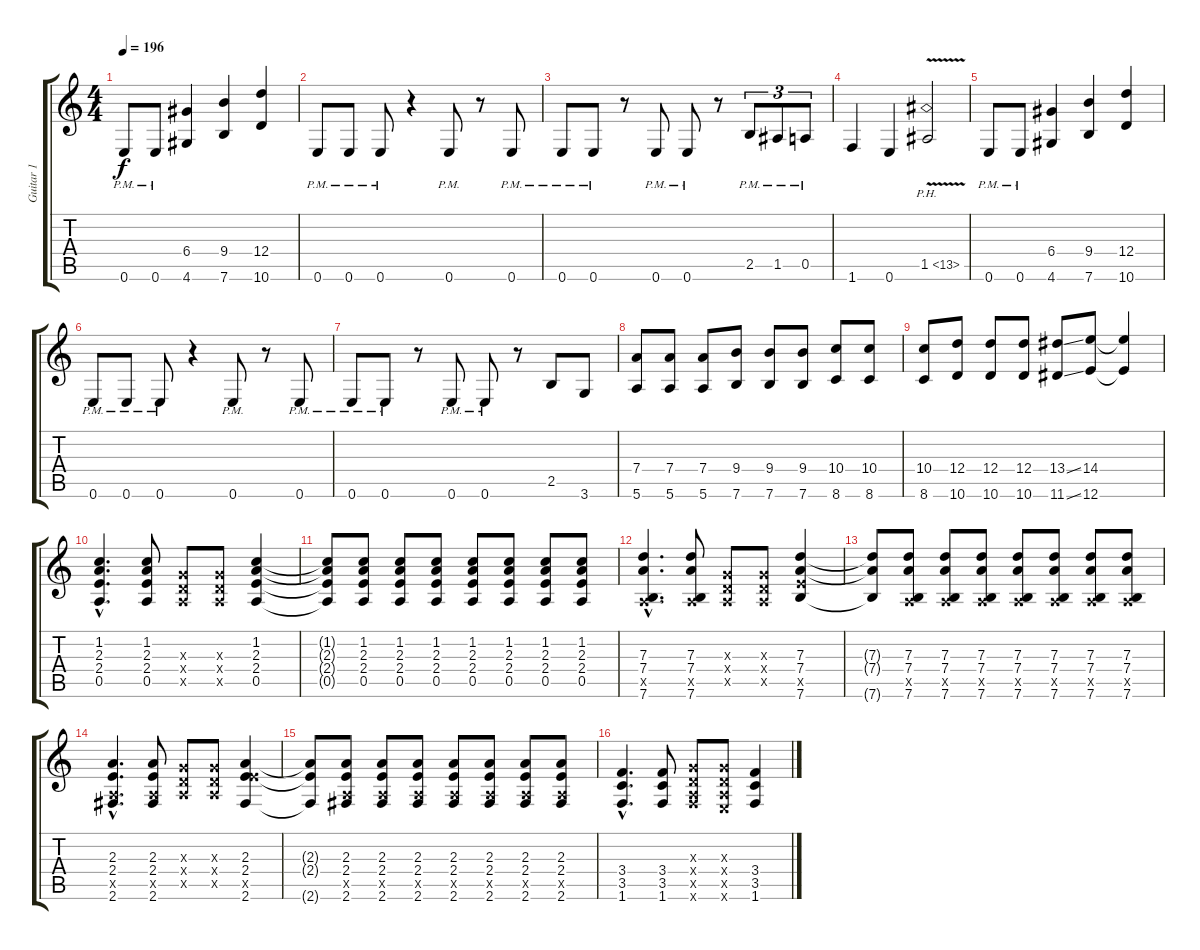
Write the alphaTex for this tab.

\track ("Guitar 1" "Guitar 1") {instrument overdrivenguitar}
\staff {score tabs}
\tuning (E4 B3 G3 D3 A2 E2) {hide}
\ts (4 4)
\tempo 196
\clef g2
\ks c
0.6{pm}.8{dy f} 0.6{pm}.8 (6.4 4.6).4 (9.4 7.6).4 (12.4 10.6).4 |
0.6{pm}.8 0.6{pm}.8 0.6{pm}.8 r.4 0.6{pm}.8 r.8 0.6{pm}.8 |
0.6{pm}.8 0.6{pm}.8 r.8 0.6{pm}.8 0.6{pm}.8 r.8 2.5{pm}.8{tu (3 2)} 1.5{pm}.8{tu (3 2)} 0.5{pm}.8{tu (3 2)} |
1.6.4 0.6.4 1.5{ph 12 v}.2 |
0.6{pm}.8 0.6{pm}.8 (6.4 4.6).4 (9.4 7.6).4 (12.4 10.6).4 |
0.6{pm}.8 0.6{pm}.8 0.6{pm}.8 r.4 0.6{pm}.8 r.8 0.6{pm}.8 |
0.6{pm}.8 0.6{pm}.8 r.8 0.6{pm}.8 0.6{pm}.8 r.8 2.5.8 3.6.8 |
(7.4 5.6).8 (7.4 5.6).8 (7.4 5.6).8 (9.4 7.6).8 (9.4 7.6).8 (9.4 7.6).8 (10.4 8.6).8 (10.4 8.6).8 |
(10.4 8.6).8 (12.4 10.6).8 (12.4 10.6).8 (12.4 10.6).8 (13.4{ss} 11.6{ss}).8 (14.4 12.6).8 (14.4{t} 12.6{t}).4 |
(1.2{hac} 2.3{hac} 2.4{hac} 0.5{hac}).4{d} (1.2 2.3 2.4 0.5).8 (0.3{x} 0.4{x} 0.5{x}).8 (0.3{x} 0.4{x} 0.5{x}).8 (1.2 2.3 2.4 0.5).4 |
(1.2{t} 2.3{t} 2.4{t} 0.5{t}).8 (1.2 2.3 2.4 0.5).8 (1.2 2.3 2.4 0.5).8 (1.2 2.3 2.4 0.5).8 (1.2 2.3 2.4 0.5).8 (1.2 2.3 2.4 0.5).8 (1.2 2.3 2.4 0.5).8 (1.2 2.3 2.4 0.5).8 |
(7.3{hac} 7.4{hac} 0.5{hac x} 7.6{hac}).4{d} (7.3 7.4 0.5{x} 7.6).8 (0.3{x} 0.4{x} 0.5{x}).8 (0.3{x} 0.4{x} 0.5{x}).8 (7.3 7.4 7.5{x} 7.6).4 |
(7.3{t} 7.4{t} 7.6{t}).8 (7.3 7.4 0.5{x} 7.6).8 (7.3 7.4 0.5{x} 7.6).8 (7.3 7.4 0.5{x} 7.6).8 (7.3 7.4 0.5{x} 7.6).8 (7.3 7.4 0.5{x} 7.6).8 (7.3 7.4 0.5{x} 7.6).8 (7.3 7.4 0.5{x} 7.6).8 |
(2.3{hac} 2.4{hac} 0.5{hac x} 2.6{hac}).4{d} (2.3 2.4 0.5{x} 2.6).8 (0.3{x} 0.4{x} 0.5{x}).8 (0.3{x} 0.4{x} 0.5{x}).8 (2.3 2.4 7.5{x} 2.6).4 |
(2.3{t} 2.4{t} 2.6{t}).8 (2.3 2.4 0.5{x} 2.6).8 (2.3 2.4 0.5{x} 2.6).8 (2.3 2.4 0.5{x} 2.6).8 (2.3 2.4 0.5{x} 2.6).8 (2.3 2.4 0.5{x} 2.6).8 (2.3 2.4 0.5{x} 2.6).8 (2.3 2.4 0.5{x} 2.6).8 |
(3.4{hac} 3.5{hac} 1.6{hac}).4{d} (3.4 3.5 1.6).8 (0.3{x} 0.4{x} 0.5{x} 1.6{x}).8 (0.3{x} 0.4{x} 0.5{x} 0.6{x}).8 (3.4 3.5 1.6).4
